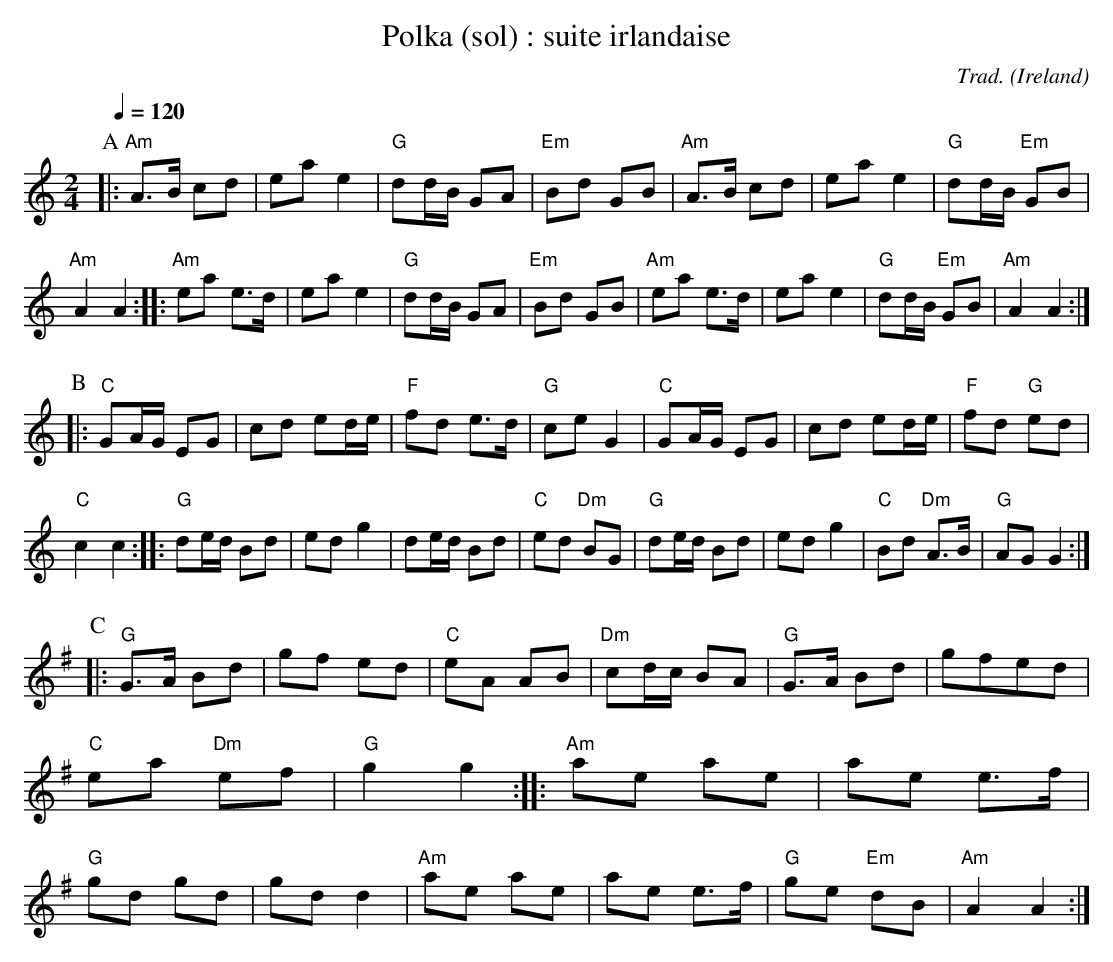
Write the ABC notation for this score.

X:1
T:Polka (sol) : suite irlandaise
C:Trad.
O:Ireland
M:2/4
L:1/8
Q:1/4=120
K:C
P:A
|: "Am"A>B cd |\
ea e2 | "G"dd/2B/2 GA | "Em"Bd GB |\
"Am"A>B cd | ea e2 | "G"dd/2B/2 "Em"GB |
"Am"A2 A2 :: "Am"ea e>d | ea e2 | "G"dd/2B/2 GA | "Em"Bd GB |\
"Am"ea e>d | ea e2 | "G"dd/2B/2 "Em"GB | "Am"A2 A2 :|
%%vskip 1
P:B
|: "C"GA/2G/2 EG |\
cd ed/2e/2 | "F"fd e>d | "G"ce G2 |\
"C"GA/2G/2 EG | cd ed/2e/2 | "F"fd "G"ed |
"C"c2 c2 :: "G"de/2d/2 Bd | ed g2 | de/2d/2 Bd |\
"C"ed "Dm"BG |  "G"de/2d/2 Bd | ed g2 | "C"Bd "Dm"A>B | "G"AG G2 :|
%%vskip 1
K:G
P:C
|: "G"G>A Bd |\
gf ed | "C"eA AB | "Dm"cd/2c/2 BA | "G"G>A Bd | gfed | "C"ea "Dm"ef |\
"G"g2 g2 :: "Am"ae ae | ae e>f | "G"gd gd | gd d2 |\
"Am"ae ae | ae e>f | "G"ge "Em"dB | "Am"A2 A2 :|
